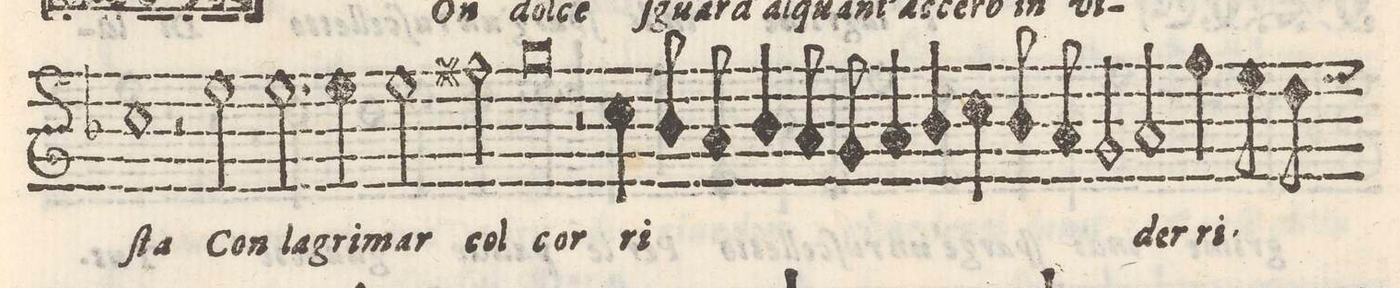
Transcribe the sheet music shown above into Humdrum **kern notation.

**kern	**text
*I"QVINTO	*
*clefG2	*
*k[b-]	*
*met(C)	*
*M4/4	*
1cc	-ſta
=11-	=11-
2r	.
2ee\	Con
=12-	=12-
2.ee\	la-
4ee\	-gri-
=13-	=13-
2ee\	-mar
2ff#X\	col
=14-	=14-
0gg	cor
=15-	=15-
=16-	=16-
2r	.
4cc\	ri-
8b-y/	.
8a/	.
=17-	=17-
4b-/	.
8a/	.
8g/	.
4a/	.
4b-/	.
=18-	=18-
4cc\	.
8b-/	.
8a/	.
2g/	.
=19-	=19-
2a/	-der
4ffny\	ri-
8ee\	.
8dd\	.
*custos:ee	*
=20-	=20-
*-	*-
